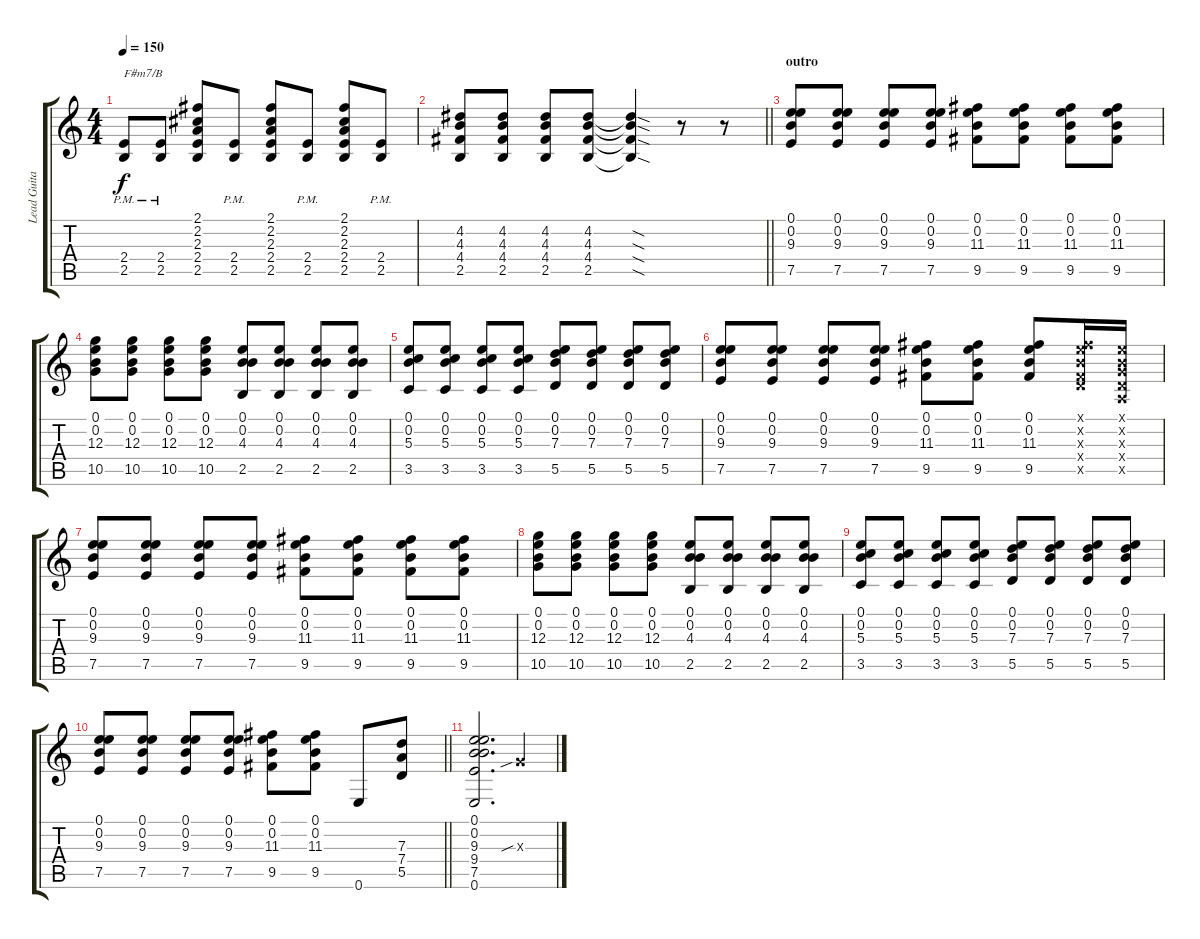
\track ("Lead Guitar" "Lead Guita") {instrument distortionguitar}
\staff {score tabs}
\tuning (E4 B3 G3 D3 A2 E2) {hide}
\ts (4 4)
\tempo 150
\clef g2
\ks c
(2.4{pm} 2.5).8{txt "F#m7/B" dy f} (2.4{pm} 2.5).8 (2.1 2.2 2.3 2.4 2.5).8 (2.4{pm} 2.5).8 (2.1 2.2 2.3 2.4 2.5).8 (2.4{pm} 2.5).8 (2.1 2.2 2.3 2.4 2.5).8 (2.4{pm} 2.5).8 |
\barLineRight lightlight
(4.2 4.3 4.4 2.5).8 (4.2 4.3 4.4 2.5).8 (4.2 4.3 4.4 2.5).8 (4.2 4.3 4.4 2.5).8 (4.2{sod t} 4.3{sod t} 4.4{sod t} 2.5{sod t}).4 r.8 r.8 |
\section ("" "outro")
(0.1 0.2 9.3 7.5).8 (0.1 0.2 9.3 7.5).8 (0.1 0.2 9.3 7.5).8 (0.1 0.2 9.3 7.5).8 (0.1 0.2 11.3 9.5).8 (0.1 0.2 11.3 9.5).8 (0.1 0.2 11.3 9.5).8 (0.1 0.2 11.3 9.5).8 |
(0.1 0.2 12.3 10.5).8 (0.1 0.2 12.3 10.5).8 (0.1 0.2 12.3 10.5).8 (0.1 0.2 12.3 10.5).8 (0.1 0.2 4.3 2.5).8 (0.1 0.2 4.3 2.5).8 (0.1 0.2 4.3 2.5).8 (0.1 0.2 4.3 2.5).8 |
(0.1 0.2 5.3 3.5).8 (0.1 0.2 5.3 3.5).8 (0.1 0.2 5.3 3.5).8 (0.1 0.2 5.3 3.5).8 (0.1 0.2 7.3 5.5).8 (0.1 0.2 7.3 5.5).8 (0.1 0.2 7.3 5.5).8 (0.1 0.2 7.3 5.5).8 |
(0.1 0.2 9.3 7.5).8 (0.1 0.2 9.3 7.5).8 (0.1 0.2 9.3 7.5).8 (0.1 0.2 9.3 7.5).8 (0.1 0.2 11.3 9.5).8 (0.1 0.2 11.3 9.5).8 (0.1 0.2 11.3 9.5).8 (0.1{x} 0.2{x} 11.3{x} 0.4{x} 9.5{x}).16 (0.1{x} 0.2{x} 0.3{x} 0.4{x} 0.5{x}).16 |
(0.1 0.2 9.3 7.5).8 (0.1 0.2 9.3 7.5).8 (0.1 0.2 9.3 7.5).8 (0.1 0.2 9.3 7.5).8 (0.1 0.2 11.3 9.5).8 (0.1 0.2 11.3 9.5).8 (0.1 0.2 11.3 9.5).8 (0.1 0.2 11.3 9.5).8 |
(0.1 0.2 12.3 10.5).8 (0.1 0.2 12.3 10.5).8 (0.1 0.2 12.3 10.5).8 (0.1 0.2 12.3 10.5).8 (0.1 0.2 4.3 2.5).8 (0.1 0.2 4.3 2.5).8 (0.1 0.2 4.3 2.5).8 (0.1 0.2 4.3 2.5).8 |
(0.1 0.2 5.3 3.5).8 (0.1 0.2 5.3 3.5).8 (0.1 0.2 5.3 3.5).8 (0.1 0.2 5.3 3.5).8 (0.1 0.2 7.3 5.5).8 (0.1 0.2 7.3 5.5).8 (0.1 0.2 7.3 5.5).8 (0.1 0.2 7.3 5.5).8 |
\barLineRight lightlight
(0.1 0.2 9.3 7.5).8 (0.1 0.2 9.3 7.5).8 (0.1 0.2 9.3 7.5).8 (0.1 0.2 9.3 7.5).8 (0.1 0.2 11.3 9.5).8 (0.1 0.2 11.3 9.5).8 0.6.8 (7.3 7.4 5.5).8 |
(0.1 0.2 9.3 9.4 7.5 0.6).2{d} 0.3{sib x}.4
